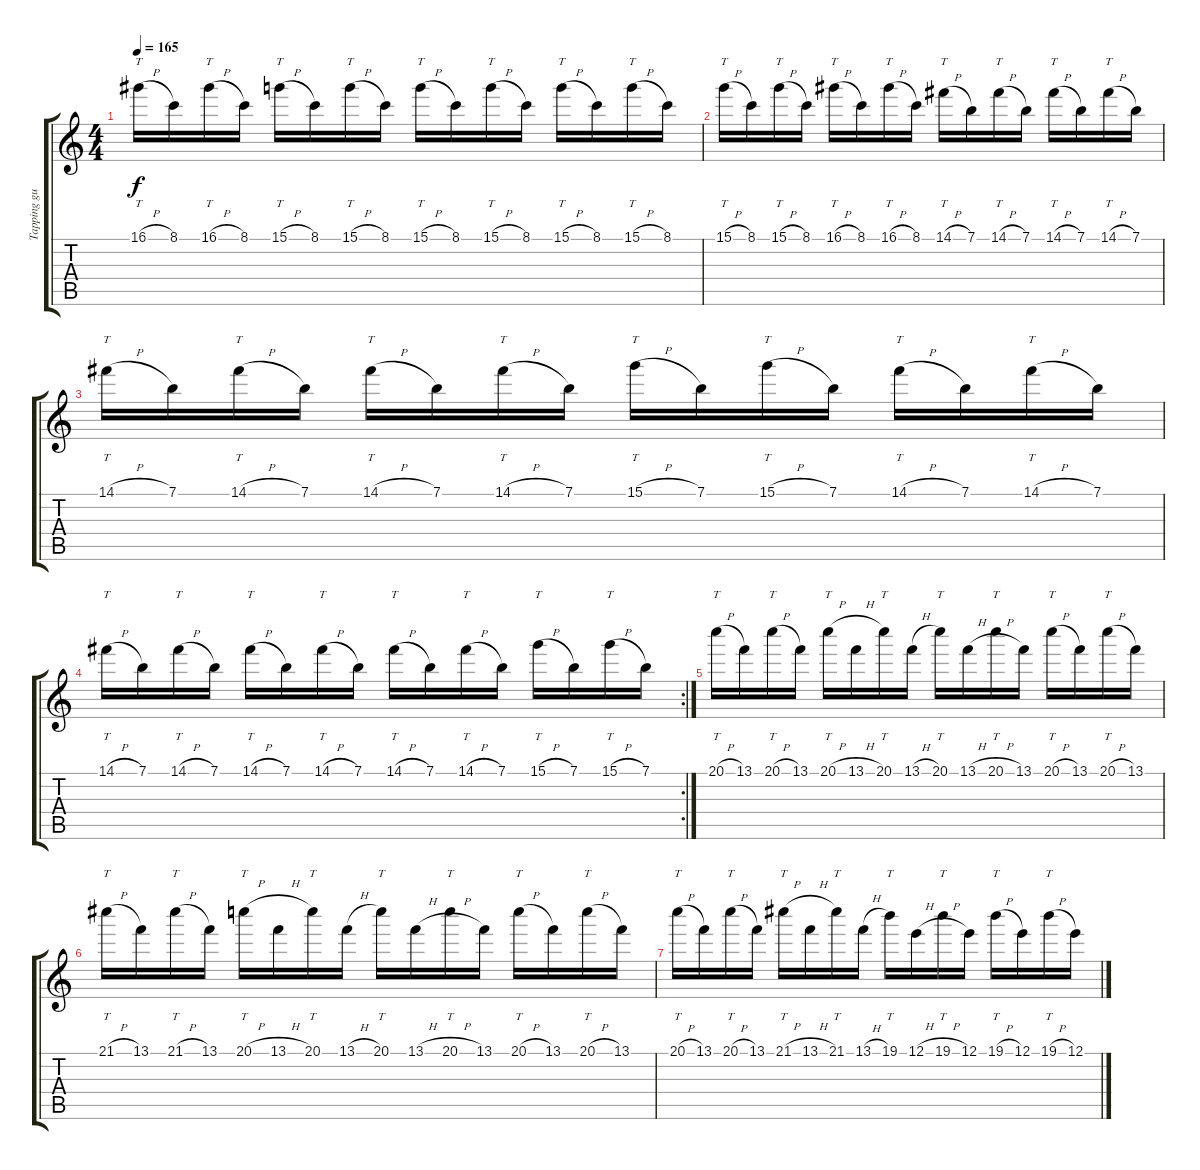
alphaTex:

\track ("Tapping guitar (Overdub)" "Tapping gu") {instrument overdrivenguitar}
\staff {score tabs}
\tuning (E4 B3 G3 D3 A2 E2) {hide}
\ts (4 4)
\tempo 165
\clef g2
\ks c
16.1{h}.16{tt dy f} 8.1.16 16.1{h}.16{tt} 8.1.16 15.1{h}.16{tt} 8.1.16 15.1{h}.16{tt} 8.1.16 15.1{h}.16{tt} 8.1.16 15.1{h}.16{tt} 8.1.16 15.1{h}.16{tt} 8.1.16 15.1{h}.16{tt} 8.1.16 |
15.1{h}.16{tt} 8.1.16 15.1{h}.16{tt} 8.1.16 16.1{h}.16{tt} 8.1.16 16.1{h}.16{tt} 8.1.16 14.1{h}.16{tt} 7.1.16 14.1{h}.16{tt} 7.1.16 14.1{h}.16{tt} 7.1.16 14.1{h}.16{tt} 7.1.16 |
14.1{h}.16{tt} 7.1.16 14.1{h}.16{tt} 7.1.16 14.1{h}.16{tt} 7.1.16 14.1{h}.16{tt} 7.1.16 15.1{h}.16{tt} 7.1.16 15.1{h}.16{tt} 7.1.16 14.1{h}.16{tt} 7.1.16 14.1{h}.16{tt} 7.1.16 |
\rc 2
14.1{h}.16{tt} 7.1.16 14.1{h}.16{tt} 7.1.16 14.1{h}.16{tt} 7.1.16 14.1{h}.16{tt} 7.1.16 14.1{h}.16{tt} 7.1.16 14.1{h}.16{tt} 7.1.16 15.1{h}.16{tt} 7.1.16 15.1{h}.16{tt} 7.1.16 |
20.1{h}.16{tt} 13.1.16 20.1{h}.16{tt} 13.1.16 20.1{h}.16{tt} 13.1{h}.16 20.1.16{tt} 13.1{h}.16 20.1.16{tt} 13.1{h}.16 20.1{h}.16{tt} 13.1.16 20.1{h}.16{tt} 13.1.16 20.1{h}.16{tt} 13.1.16 |
21.1{h}.16{tt} 13.1.16 21.1{h}.16{tt} 13.1.16 20.1{h}.16{tt} 13.1{h}.16 20.1.16{tt} 13.1{h}.16 20.1.16{tt} 13.1{h}.16 20.1{h}.16{tt} 13.1.16 20.1{h}.16{tt} 13.1.16 20.1{h}.16{tt} 13.1.16 |
20.1{h}.16{tt} 13.1.16 20.1{h}.16{tt} 13.1.16 21.1{h}.16{tt} 13.1{h}.16 21.1.16{tt} 13.1{h}.16 19.1.16{tt} 12.1{h}.16 19.1{h}.16{tt} 12.1.16 19.1{h}.16{tt} 12.1.16 19.1{h}.16{tt} 12.1.16
